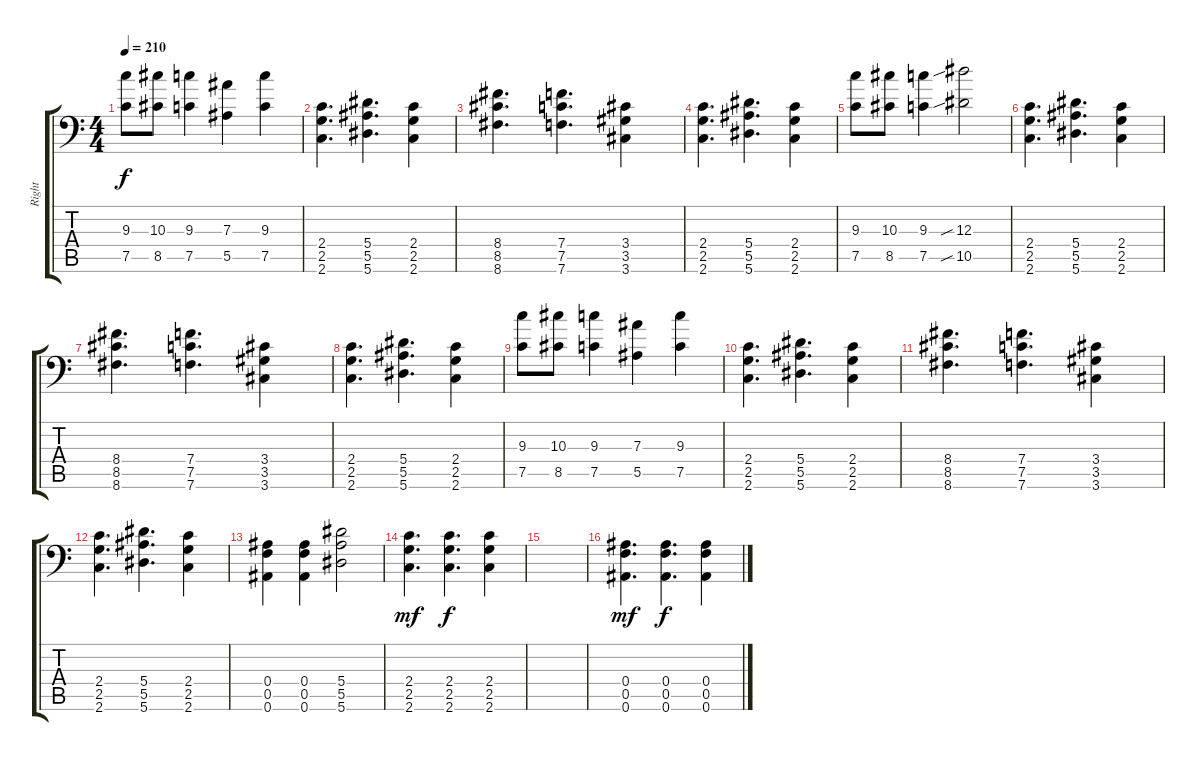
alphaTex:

\track ("Right" "Right") {instrument distortionguitar}
\staff {score tabs}
\tuning (C4 G3 Eb3 Bb2 F2 Bb1) {hide}
\ts (4 4)
\tempo 210
\clef f4
\ks c
(9.3 7.5).8{dy f} (10.3 8.5).8 (9.3 7.5).4 (7.3 5.5).4 (9.3 7.5).4 |
(2.4 2.5 2.6).4{d} (5.4 5.5 5.6).4{d} (2.4 2.5 2.6).4 |
(8.4 8.5 8.6).4{d} (7.4 7.5 7.6).4{d} (3.4 3.5 3.6).4 |
(2.4 2.5 2.6).4{d} (5.4 5.5 5.6).4{d} (2.4 2.5 2.6).4 |
(9.3 7.5).8 (10.3 8.5).8 (9.3 7.5).4 (12.3{sib} 10.5{sib}).2 |
(2.4 2.5 2.6).4{d} (5.4 5.5 5.6).4{d} (2.4 2.5 2.6).4 |
(8.4 8.5 8.6).4{d} (7.4 7.5 7.6).4{d} (3.4 3.5 3.6).4 |
(2.4 2.5 2.6).4{d} (5.4 5.5 5.6).4{d} (2.4 2.5 2.6).4 |
(9.3 7.5).8 (10.3 8.5).8 (9.3 7.5).4 (7.3 5.5).4 (9.3 7.5).4 |
(2.4 2.5 2.6).4{d} (5.4 5.5 5.6).4{d} (2.4 2.5 2.6).4 |
(8.4 8.5 8.6).4{d} (7.4 7.5 7.6).4{d} (3.4 3.5 3.6).4 |
(2.4 2.5 2.6).4{d} (5.4 5.5 5.6).4{d} (2.4 2.5 2.6).4 |
(0.4 0.5 0.6).4 (0.4 0.5 0.6).4 (5.4 5.5 5.6).2 |
(2.4 2.5 2.6).4{d dy mf} (2.4 2.5 2.6).4{d dy f} (2.4 2.5 2.6).4 |
|
(0.4 0.5 0.6).4{d dy mf} (0.4 0.5 0.6).4{d dy f} (0.4 0.5 0.6).4
